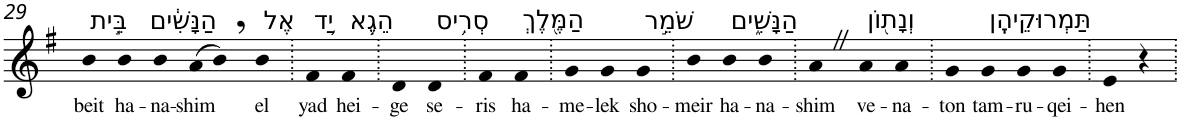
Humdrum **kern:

**kern	**text
*part1	*part1
*staff1	*staff1
*I"Piano	*
*I'Pno	*
!!LO:PB:g=z
*clefG2	*
*k[f#]	*
*G:	*
=29	=29
!LO:TX:a:t=בֵּ֣ית	!
!	!LO:LY:b
4b	beit
!LO:TX:a:t=הַנָּשִׁ֔ים	!
!	!LO:LY:b
4b	ha-
!	!LO:LY:b
4b	-na-
!	!LO:LY:b
(>8a	-shim
8b,)	.
!LO:TX:a:t=אֶל	!
!	!LO:LY:b
4b	el
=30.	=30.
!LO:TX:a:t=יַ֥ד	!
!	!LO:LY:b
4f#	yad
!LO:TX:a:t=הֵגֶ֛א	!
!	!LO:LY:b
4f#	hei-
=31.	=31.
!	!LO:LY:b
4d	-ge
!LO:TX:a:t=סְרִ֥יס	!
!	!LO:LY:b
4d	se-
=32.	=32.
!	!LO:LY:b
4f#	-ris
!LO:TX:a:t=הַמֶּ֖לֶךְ	!
!	!LO:LY:b
4f#	ha-
=33.	=33.
!	!LO:LY:b
4g	-me-
!	!LO:LY:b
4g	-lek
!LO:TX:a:t=שֹׁמֵ֣ר	!
!	!LO:LY:b
4g	sho-
=34.	=34.
!	!LO:LY:b
4b	-meir
!LO:TX:a:t=הַנָּשִׁ֑ים	!
!	!LO:LY:b
4b	ha-
!	!LO:LY:b
4b	-na-
=35.	=35.
!	!LO:LY:b
4aZ	-shim
!LO:TX:a:t=וְנָת֖וֹן	!
!	!LO:LY:b
4a	ve-
!	!LO:LY:b
4a	-na-
=36.	=36.
!	!LO:LY:b
4g	-ton
!LO:TX:a:t=תַּמְרוּקֵיהֶֽן	!
!	!LO:LY:b
4g	tam-
!	!LO:LY:b
4g	-ru-
!	!LO:LY:b
4g	-qei-
=37.	=37.
!	!LO:LY:b
4e	-hen
4r	.
=.	=.
*-	*-
